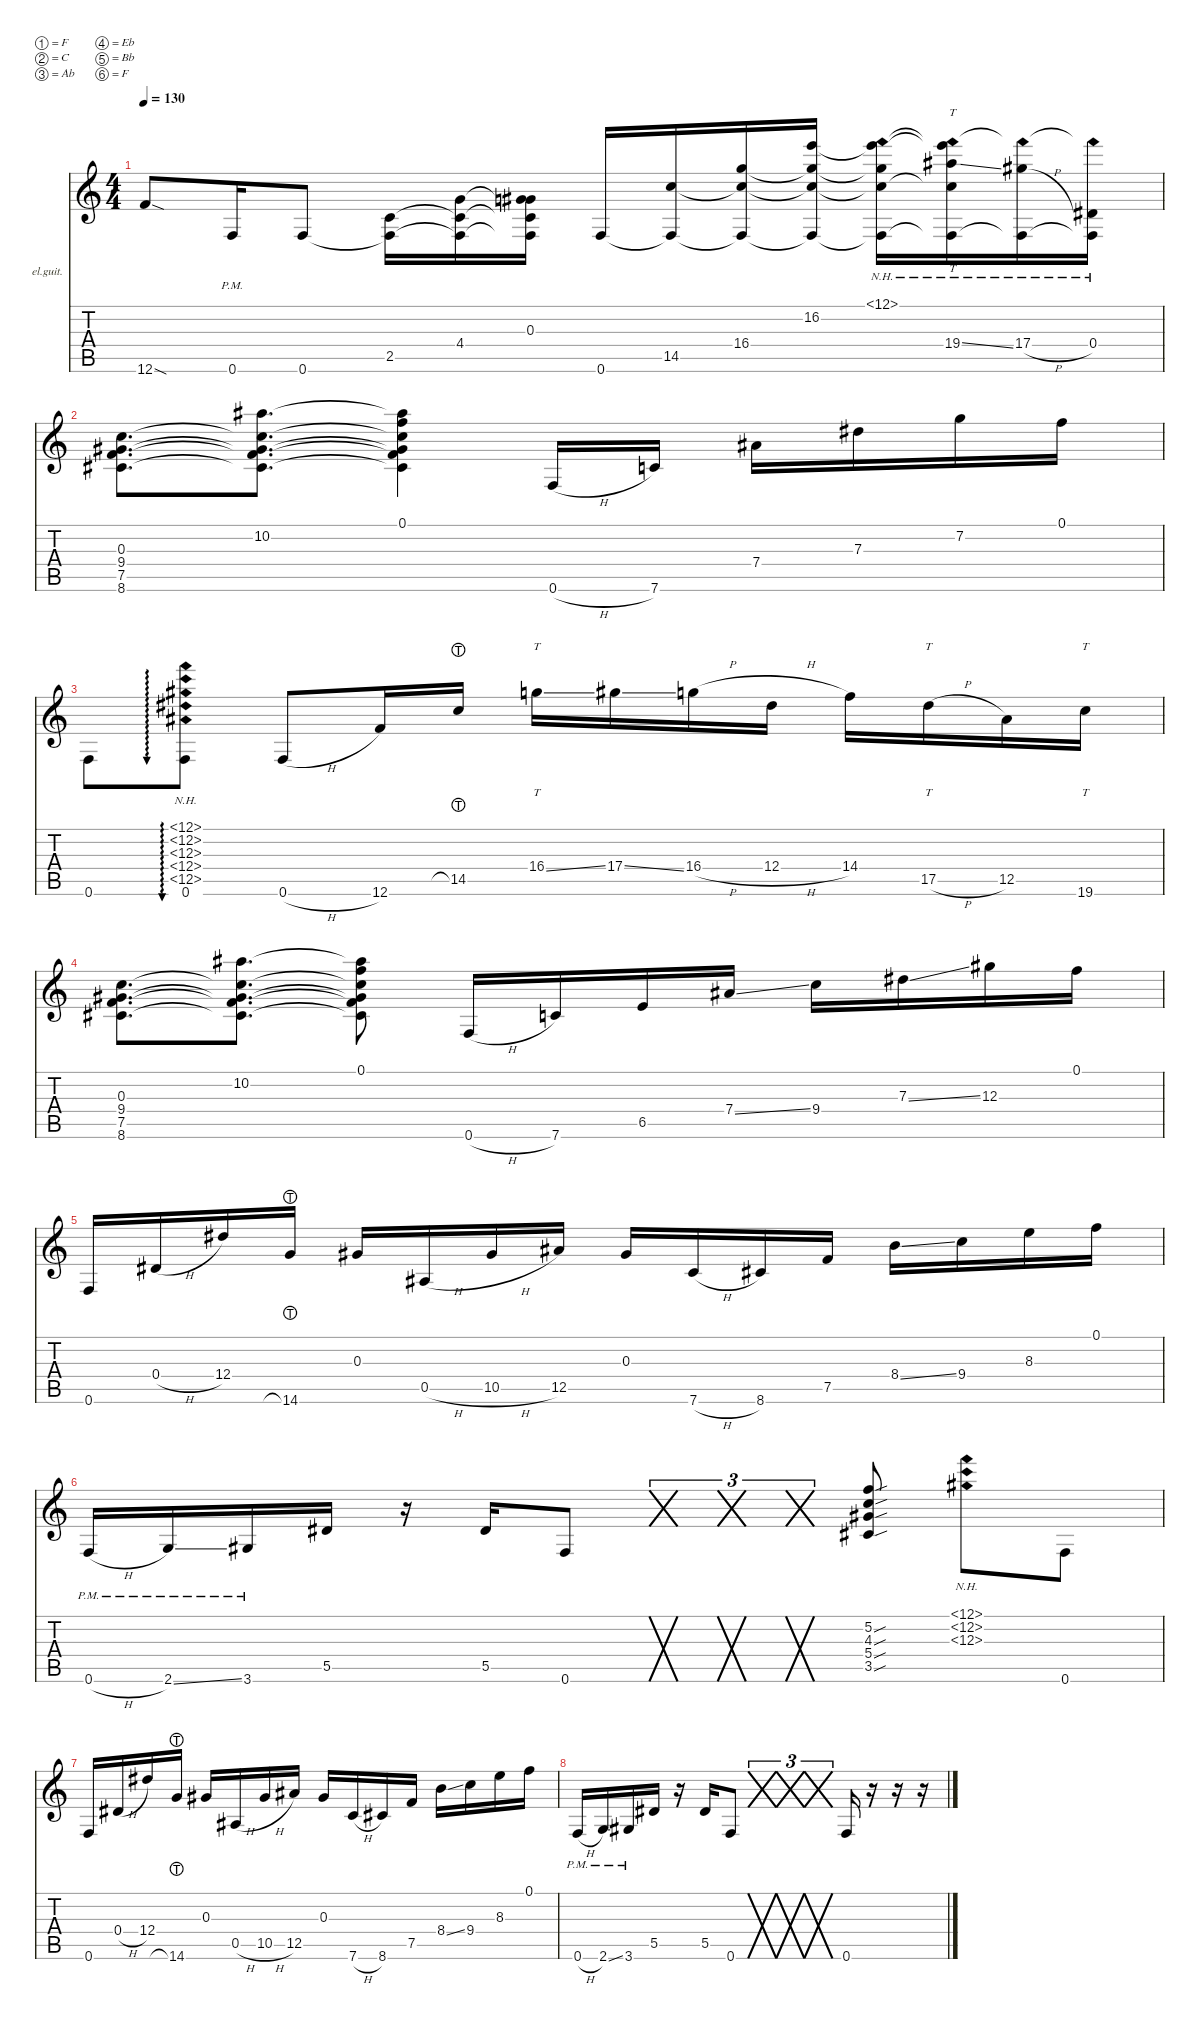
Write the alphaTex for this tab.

\defaultSystemsLayout 4
\hideDynamics
\bracketExtendMode nobrackets
\firstSystemTrackNameOrientation horizontal
\otherSystemsTrackNameOrientation horizontal
\track ("Clean Guitar" "el.guit.") {instrument electricguitarclean}
\staff {score tabs}
\tuning (F4 C4 Ab3 Eb3 Bb2 F2)
\ts (4 4)
\tempo 130
\clef g2
\ks c
12.6{sod}.8{dy mf} 0.6{pm}.16 0.6.8 (2.5 0.6{t}).16 (4.4 0.6{t} 2.5{t}).16 (0.3 0.6{t} 2.5{t} 4.4{t}).16 0.6.16{beam invert} (14.5 0.6{t}).16 (16.4 0.6{t} 14.5{t}).16 (16.2 0.6{t} 14.5{t} 16.4{t}).16 (12.1{nh} 0.6{t} 14.5{t} 16.4{t} 16.2{t}).16 (19.4{ss} 0.6{t} 14.5{t} 12.1{nh t} 16.2{t}).16{tt} (17.4{h} 0.6{t} 12.1{nh t}).16 (0.4 0.6{t} 12.1{nh t}).16 |
(8.6 7.5 9.4 0.3).8{d} (10.2 0.3{t} 9.4{t} 7.5{t} 8.6{t}).8{d} (0.1 0.3{t} 10.2{t} 9.4{t} 7.5{t} 8.6{t}).4 0.6{h}.16 7.6.16 7.4.16 7.3.16 7.2.16 0.1.16 |
0.6.8 (12.1{nh} 12.2{nh} 12.3{nh} 12.4{nh} 12.5{nh} 0.6).8{au 0} 0.6{h}.8 12.6.16 14.5{lht}.16 16.4{ss}.16{tt} 17.4{ss}.16 16.4{h}.16 12.4{h}.16 14.4.16 17.5{h}.16{tt} 12.5.16 19.6.16{tt} |
(8.6 7.5 9.4 0.3).8{d} (10.2 0.3{t} 9.4{t} 7.5{t} 8.6{t}).8{d} (0.1 0.3{t} 10.2{t} 9.4{t} 7.5{t} 8.6{t}).8 0.6{h}.16 7.6.16 6.5.16 7.4{ss}.16 9.4.16 7.3{ss}.16 12.3.16 0.1.16 |
0.6.16 0.4{h}.16 12.4.16 14.6{lht}.16 0.3.16 0.5{h}.16 10.5{h}.16 12.5.16 0.3.16 7.6{h}.16 8.6.16 7.5.16 8.4{ss}.16 9.4.16 8.3.16 0.1.16 |
0.6{h pm}.16 2.6{ss pm}.16 3.6{pm}.16 5.5.16 r.16 5.5.16 0.6.8 ().16{tu (3 2) ds} ().16{tu (3 2) ds} ().16{tu (3 2) ds} (3.5{sou} 5.4{sou} 4.3{sou} 5.2{sou}).8 (12.1{nh} 12.2{nh} 12.3{nh}).8 0.6.8 |
0.6.16 0.4{h}.16 12.4.16 14.6{lht}.16 0.3.16 0.5{h}.16 10.5{h}.16 12.5.16 0.3.16 7.6{h}.16 8.6.16 7.5.16 8.4{ss}.16 9.4.16 8.3.16 0.1.16 |
0.6{h pm}.16 2.6{ss pm}.16 3.6{pm}.16 5.5.16 r.16 5.5.16 0.6.8 ().8{tu (3 2) ds} ().8{tu (3 2) ds} ().8{tu (3 2) ds} 0.6.16 r.16 r.16 r.16
